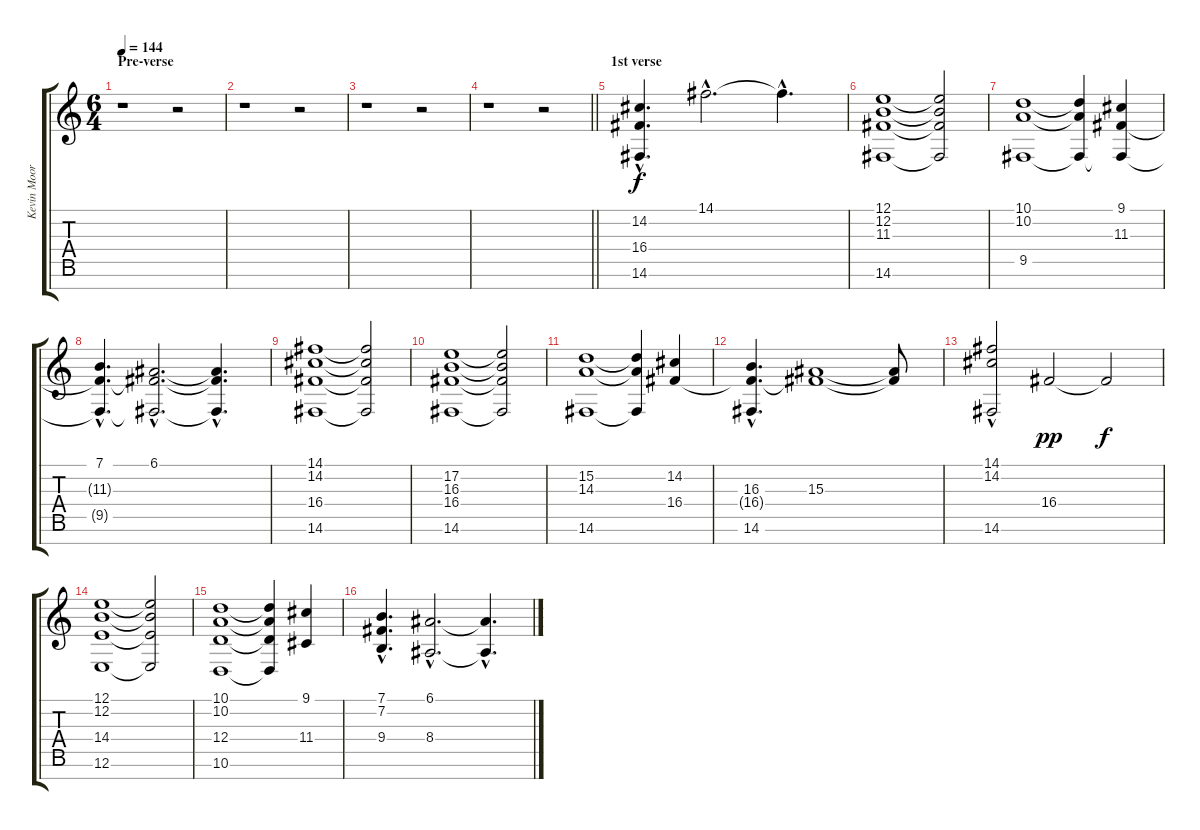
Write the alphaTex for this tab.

\track ("Kevin Moore - keyboards" "Kevin Moor") {instrument stringensemble1}
\staff {score tabs}
\tuning (E4 B3 G3 D3 A2 E2 B1) {hide}
\ts (6 4)
\section ("" "Pre-verse")
\tempo 144
\clef g2
\ks c
r.1{dy f} r.2 |
r.1 r.2 |
r.1 r.2 |
\barLineRight lightlight
r.1 r.2 |
\section ("" "1st verse")
(14.2{hac} 16.4{hac} 14.6{hac}).4{d instrument drawbarorgan} 14.1{hac}.2{d} 14.1{hac t}.4{d} |
(12.1 12.2 11.3 14.6).1 (12.1{t} 12.2{t} 11.3{t} 14.6{t}).2 |
(10.1 10.2 9.5).1 (10.1{t} 10.2{t} 9.5{t}).4 (9.1 11.3 9.5{t}).4 |
(7.1{hac} 11.3{hac t} 9.5{hac t}).4{d} (6.1{hac} 11.3{hac t} 9.5{hac t}).2{d} (6.1{hac t} 11.3{hac t} 9.5{hac t}).4{d} |
(14.1 14.2 16.4 14.6).1 (14.1{t} 14.2{t} 16.4{t} 14.6{t}).2 |
(17.2 16.3 16.4 14.6).1 (17.2{t} 16.3{t} 16.4{t} 14.6{t}).2 |
(15.2 14.3 14.6).1 (15.2{t} 14.3{t} 14.6{t}).4 (14.2 16.4).4 |
(16.3{hac} 16.4{hac t} 14.6{hac}).4{d} (15.3 16.4{t}).1 (15.3{t} 16.4{t}).8 |
(14.1{hac} 14.2{hac} 14.6{hac}).2 16.4.2{dy pp} 16.4{t}.2{dy f} |
(12.1 12.2 14.4 12.6).1 (12.1{t} 12.2{t} 14.4{t} 12.6{t}).2 |
(10.1 10.2 12.4 10.6).1 (10.1{t} 10.2{t} 12.4{t} 10.6{t}).4 (9.1 11.4).4 |
(7.1{hac} 7.2{hac} 9.4{hac}).4{d} (6.1{hac} 8.4{hac}).2{d} (6.1{hac t} 8.4{hac t}).4{d}
